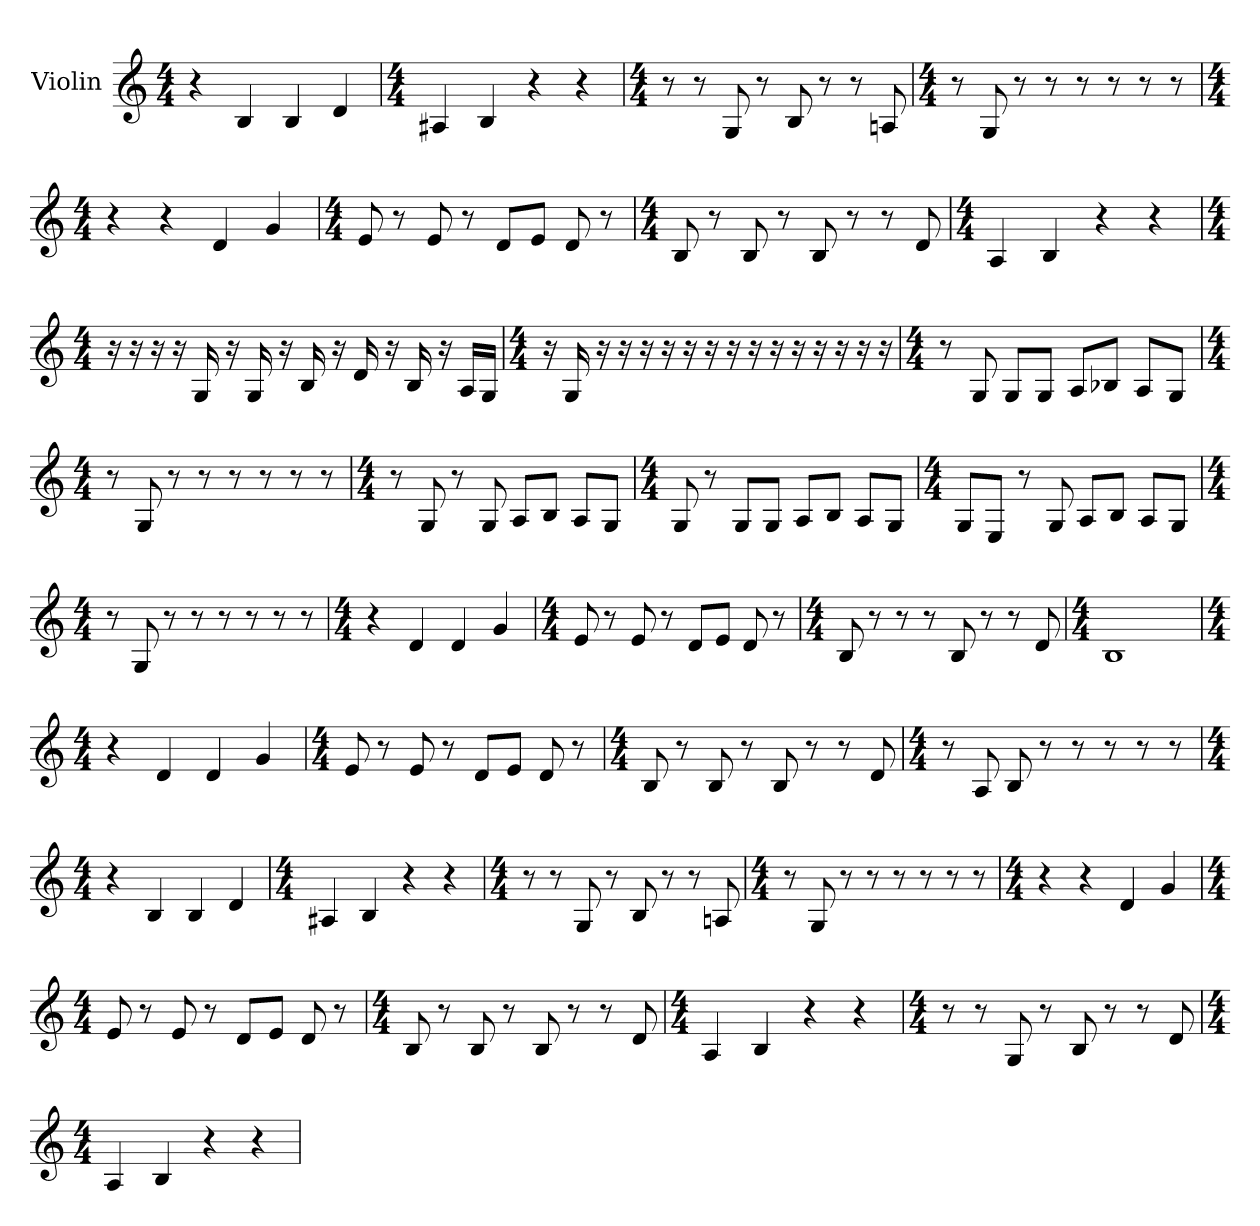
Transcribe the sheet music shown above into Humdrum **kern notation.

**kern
*part1
*staff1
*I"Violin
*I'Vln
*M4/4
=
4r
4B
4B
4d
=
*M4/4
4A#X
4B
4r
4r
=
*M4/4
8r
8r
8G
8r
8B
8r
8r
8An
=
*M4/4
8r
8G
8r
8r
8r
8r
8r
8r
=
*M4/4
4r
4r
4d
4g
=
*M4/4
8e
8r
8e
8r
8dL
8eJ
8d
8r
=
*M4/4
8B
8r
8B
8r
8B
8r
8r
8d
=
*M4/4
4A
4B
4r
4r
=
*M4/4
16r
16r
16r
16r
16G
16r
16G
16r
16B
16r
16d
16r
16B
16r
16ALL
16GJJ
=
*M4/4
16r
16G
16r
16r
16r
16r
16r
16r
16r
16r
16r
16r
16r
16r
16r
16r
=
*M4/4
8r
8G
8GL
8GJ
8AL
8B-XJ
8AL
8GJ
=
*M4/4
8r
8G
8r
8r
8r
8r
8r
8r
=
*M4/4
8r
8G
8r
8G
8AL
8BJ
8AL
8GJ
=
*M4/4
8G
8r
8GL
8GJ
8AL
8BJ
8AL
8GJ
=
*M4/4
8GL
8EJ
8r
8G
8AL
8BJ
8AL
8GJ
=
*M4/4
8r
8G
8r
8r
8r
8r
8r
8r
=
*M4/4
4r
4d
4d
4g
=
*M4/4
8e
8r
8e
8r
8dL
8eJ
8d
8r
=
*M4/4
8B
8r
8r
8r
8B
8r
8r
8d
=
*M4/4
1B
=
*M4/4
4r
4d
4d
4g
=
*M4/4
8e
8r
8e
8r
8dL
8eJ
8d
8r
=
*M4/4
8B
8r
8B
8r
8B
8r
8r
8d
=
*M4/4
8r
8A
8B
8r
8r
8r
8r
8r
=
*M4/4
4r
4B
4B
4d
=
*M4/4
4A#X
4B
4r
4r
=
*M4/4
8r
8r
8G
8r
8B
8r
8r
8An
=
*M4/4
8r
8G
8r
8r
8r
8r
8r
8r
=
*M4/4
4r
4r
4d
4g
=
*M4/4
8e
8r
8e
8r
8dL
8eJ
8d
8r
=
*M4/4
8B
8r
8B
8r
8B
8r
8r
8d
=
*M4/4
4A
4B
4r
4r
=
*M4/4
8r
8r
8G
8r
8B
8r
8r
8d
=
*M4/4
4A
4B
4r
4r
=
*-
